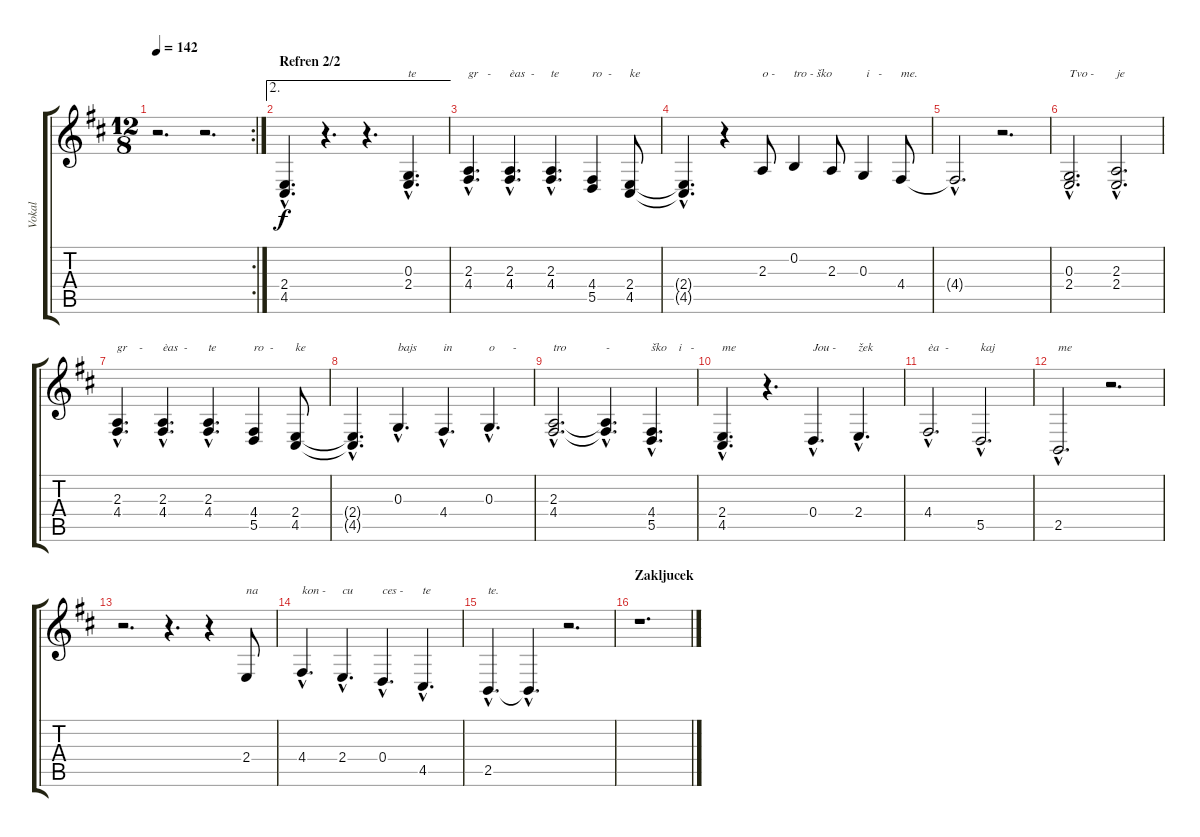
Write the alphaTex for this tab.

\track ("Vokal" "Vokal") {instrument altosax}
\staff {score tabs}
\tuning (E4 B3 G3 D3 A2 E2) {hide}
\rc 2
\ts (12 8)
\tempo 142
\clef g2
\ks d
r.2{d dy f} r.2{d} |
\ae 2
\section ("" "Refren 2/2")
(2.4{hac} 4.5{hac}).4{d} r.4{d} r.4{d} (0.3{hac} 2.4{hac}).4{d txt "te"} |
(2.3{hac} 4.4{hac}).4{d txt "gr   -"} (2.3{hac} 4.4{hac}).4{d txt "èas  -"} (2.3{hac} 4.4{hac}).4{d txt "te"} (4.4 5.5).4{txt "ro  -"} (2.4 4.5).8{txt "ke"} |
(2.4{hac t} 4.5{hac t}).4{d} r.4 2.3.8{txt "o -"} 0.2.4{txt "tro - ško"} 2.3.8 0.3.4{txt " i   -"} 4.4.8{txt "me."} |
4.4{hac t}.2{d} r.2{d} |
(0.3{hac} 2.4{hac}).2{d txt "Tvo -"} (2.3{hac} 2.4{hac}).2{d txt "je"} |
(2.3{hac} 4.4{hac}).4{d txt "gr    -"} (2.3{hac} 4.4{hac}).4{d txt "èas  -"} (2.3{hac} 4.4{hac}).4{d txt "te"} (4.4 5.5).4{txt "ro  -"} (2.4 4.5).8{txt "ke"} |
(2.4{hac t} 4.5{hac t}).4{d} 0.3{hac}.4{d txt "bajs"} 4.4{hac}.4{d txt "in"} 0.3{hac}.4{d txt "o      -"} |
(2.3{hac} 4.4{hac}).2{d txt "tro   "} (2.3{hac t} 4.4{hac t}).4{d txt "-"} (4.4{hac} 5.5{hac}).4{d txt "ško    i   -"} |
(2.4{hac} 4.5{hac}).4{d txt "me"} r.4{d} 0.4{hac}.4{d txt "Jou -"} 2.4{hac}.4{d txt "žek"} |
4.4{hac}.2{d txt "èa  -"} 5.5{hac}.2{d txt "kaj"} |
2.5{hac}.2{d txt "me"} r.2{d} |
r.2{d} r.4{d} r.4 2.4.8{txt "na"} |
4.4{hac}.4{d txt "kon -"} 2.4{hac}.4{d txt "cu"} 0.4{hac}.4{d txt "ces -"} 4.5{hac}.4{d txt "te"} |
2.5{hac}.4{d txt "te."} 2.5{hac t}.4{d} r.2{d} |
\section ("" "Zakljucek")
r.1{d}
